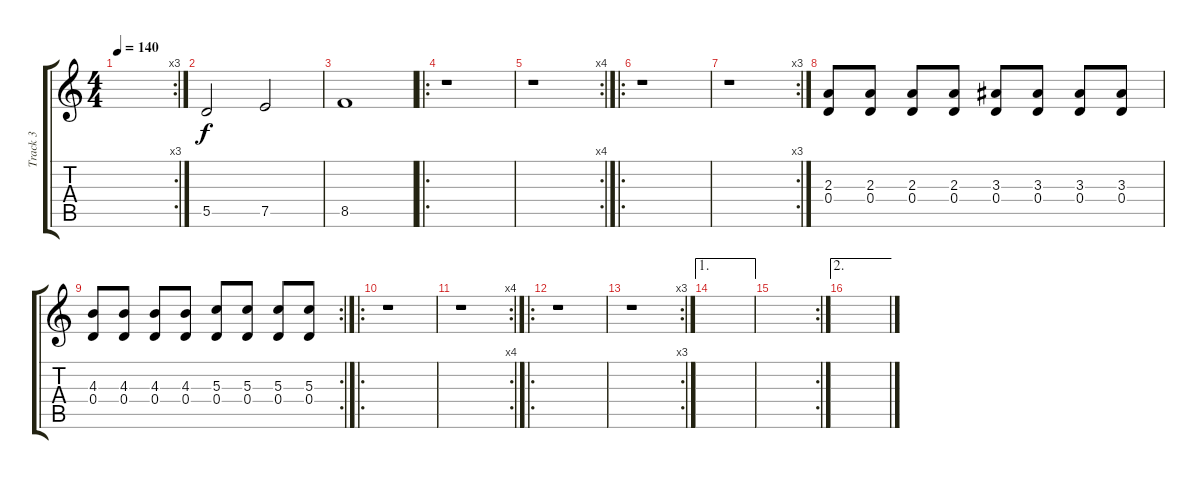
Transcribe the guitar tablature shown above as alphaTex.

\track ("Track 3" "Track 3") {instrument acousticguitarsteel}
\staff {score tabs}
\tuning (E4 B3 G3 D3 A2 E2) {hide}
\rc 3
\ts (4 4)
\tempo 140
\clef g2
\ks c
|
5.5.2 7.5.2 |
8.5.1 |
\ro
r.1 |
\rc 4
r.1 |
\ro
r.1 |
\rc 3
r.1 |
(2.3 0.4).8 (2.3 0.4).8 (2.3 0.4).8 (2.3 0.4).8 (3.3 0.4).8 (3.3 0.4).8 (3.3 0.4).8 (3.3 0.4).8 |
\rc 2
(4.3 0.4).8 (4.3 0.4).8 (4.3 0.4).8 (4.3 0.4).8 (5.3 0.4).8 (5.3 0.4).8 (5.3 0.4).8 (5.3 0.4).8 |
\ro
r.1 |
\rc 4
r.1 |
\ro
r.1 |
\rc 3
r.1 |
\ae 1
|
\rc 2
|
\ae 2
